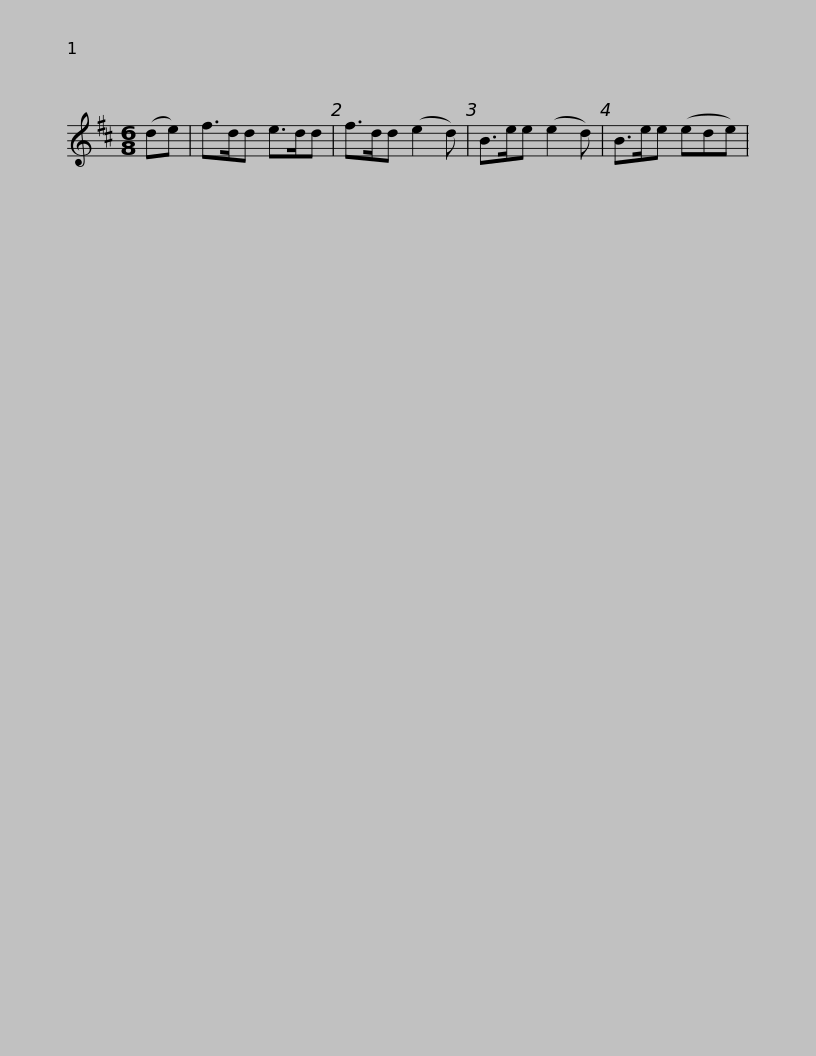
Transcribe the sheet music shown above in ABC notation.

X:1
L:1/8
M:6/8
I:linebreak $
K:D
V:1 treble
V:1
 (de) | f>dd e>dd | f>dd (e2 d) | B>ee (e2 d) | B>ee (ede) | %5
